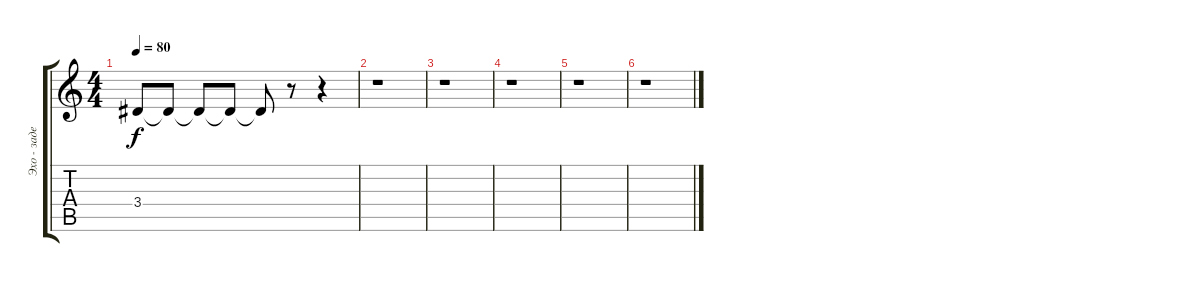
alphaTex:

\track ("Эхо - задержка - вокал" "Эхо - заде") {instrument overdrivenguitar}
\staff {score tabs}
\tuning (D4 A3 F3 C3 G2 C2) {hide}
\ts (4 4)
\tempo 80
\clef g2
\ks c
3.4.8{dy f volume 0} 3.4{t}.8 3.4{t}.8 3.4{t}.8 3.4{t}.8 r.8 r.4{volume 16} |
r.1 |
r.1 |
r.1 |
r.1 |
r.1
